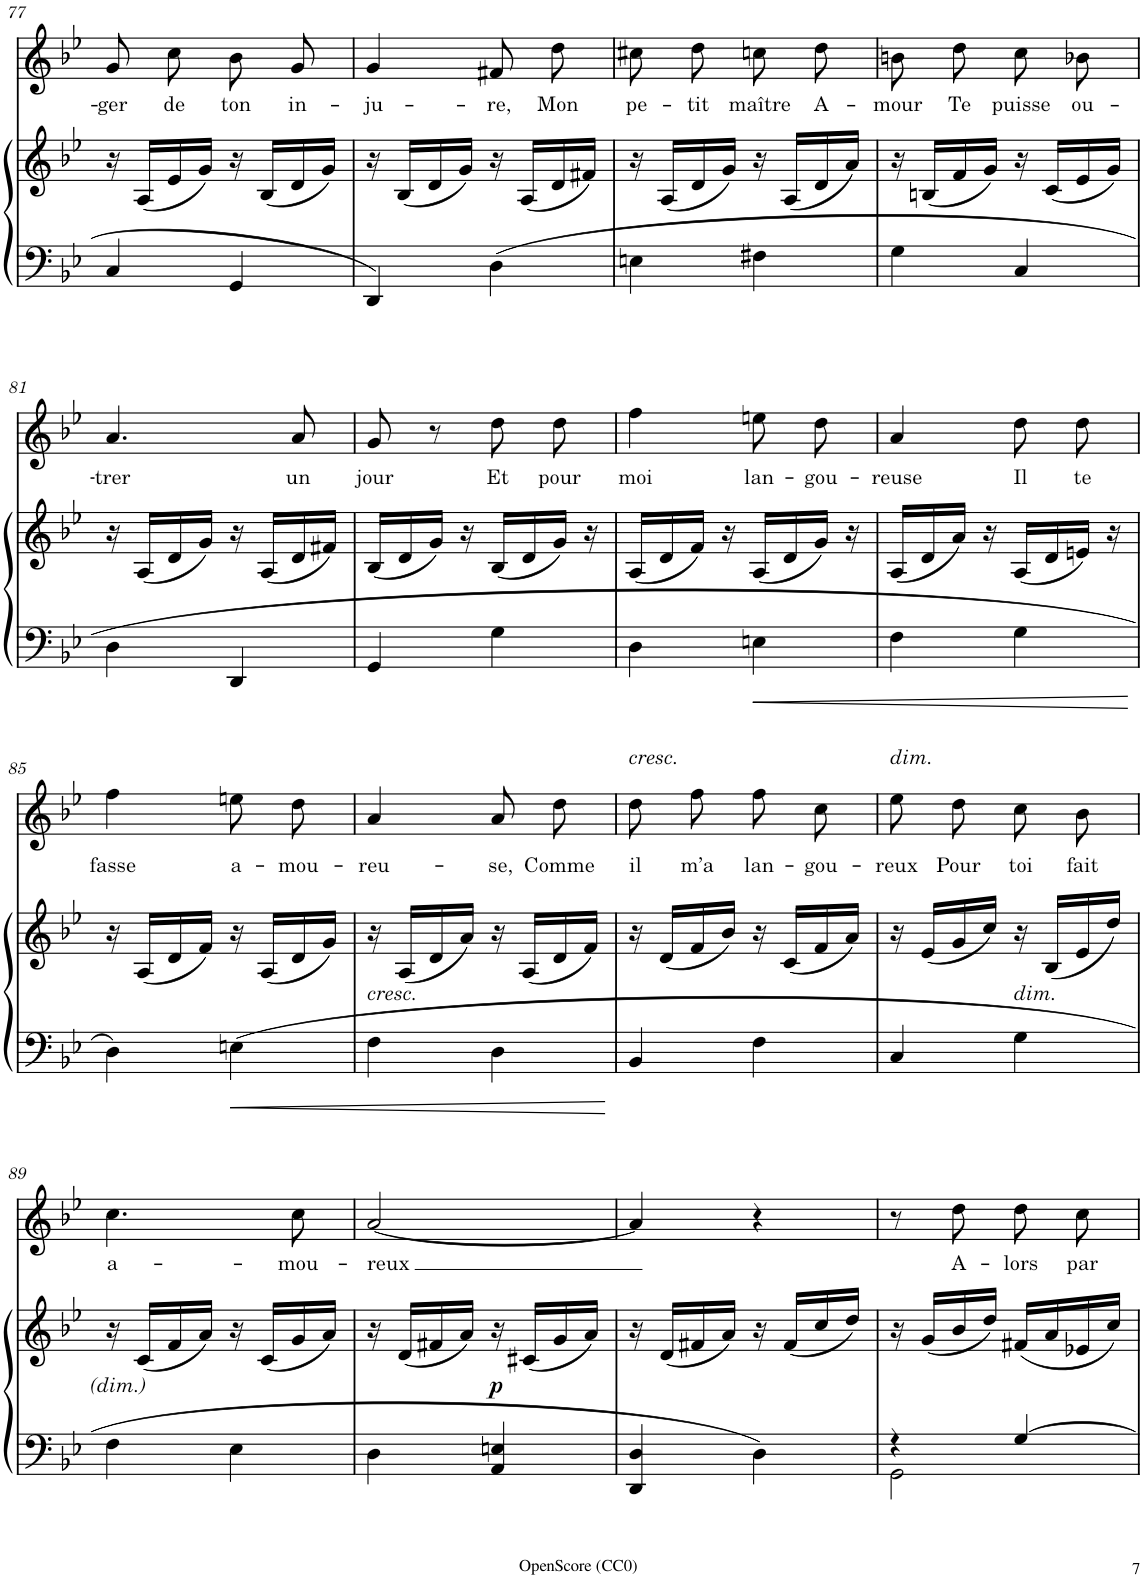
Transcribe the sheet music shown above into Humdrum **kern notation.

**kern	**kern	**dynam	**kern	**text
*part2	*part2	*part2	*part1	*part1
*staff3	*staff2	*staff2/3	*staff1	*staff1
*I"Piano	*	*	*I"Voice	*
*I'Pno	*	*	*	*
!!LO:PB:g=z
*clefF4	*clefG2	*	*clefG2	*
*k[b-e-]	*k[b-e-]	*	*k[b-e-]	*
*M2/4	*M2/4	*	*M2/4	*
=77	=77	=77	=77	=77
!	!	!	!	!LO:LY:b
4C/	16r	.	8g/L	-ger
.	(16A/LL	.	.	.
!	!	!	!	!LO:LY:b
.	16e-/	.	8cc/J	de
.	16g/JJ)	.	.	.
!	!	!	!	!LO:LY:b
4GG/	16r	.	8b-/L	ton
.	(16B-/LL	.	.	.
!	!	!	!	!LO:LY:b
.	16d/	.	8g/J	in-
.	16g/JJ)	.	.	.
=78	=78	=78	=78	=78
!	!	!	!	!LO:LY:b
4DD/	16r	.	4g/	-ju-
.	(16B-/LL	.	.	.
.	16d/	.	.	.
.	16g/JJ)	.	.	.
!	!	!	!	!LO:LY:b
4D\	16r	.	8f#X/L	-re,
.	(16A/LL	.	.	.
!	!	!	!	!LO:LY:b
.	16d/	.	8dd/J	Mon
.	16f#X/JJ)	.	.	.
=79	=79	=79	=79	=79
!	!	!	!	!LO:LY:b
4En\	16r	.	8cc#X\L	pe-
.	(16A/LL	.	.	.
!	!	!	!	!LO:LY:b
.	16d/	.	8dd\J	-tit
.	16g/JJ)	.	.	.
!	!	!	!	!LO:LY:b
4F#X\	16r	.	8ccn\L	maître
.	(16A/LL	.	.	.
!	!	!	!	!LO:LY:b
.	16d/	.	8dd\J	A-
.	16a/JJ)	.	.	.
=80	=80	=80	=80	=80
!	!	!	!	!LO:LY:b
4G\	16r	.	8bn\L	-mour
.	(16Bn/LL	.	.	.
!	!	!	!	!LO:LY:b
.	16f/	.	8dd\J	Te
.	16g/JJ)	.	.	.
!	!	!	!	!LO:LY:b
4C/	16r	.	8cc\L	puisse
.	(16c/LL	.	.	.
!	!	!	!	!LO:LY:b
.	16e-/	.	8b-X\J	ou-
.	16g/JJ)	.	.	.
!!LO:LB:g=z
=81	=81	=81	=81	=81
!	!	!	!	!LO:LY:b
4D\	16r	.	4.a/	-trer
.	(16A/LL	.	.	.
.	16d/	.	.	.
.	16g/JJ)	.	.	.
4DD/	16r	.	.	.
.	(16A/LL	.	.	.
!	!	!	!	!LO:LY:b
.	16d/	.	8a/	un
.	16f#X/JJ)	.	.	.
=82	=82	=82	=82	=82
!	!	!	!	!LO:LY:b
4GG/	(16B-/LL	.	8g/	jour
.	16d/	.	.	.
.	16g/JJ)	.	8r	.
.	16r	.	.	.
!	!	!	!	!LO:LY:b
4G\	(16B-/LL	.	8dd\L	Et
.	16d/	.	.	.
!	!	!	!	!LO:LY:b
.	16g/JJ)	.	8dd\J	pour
.	16r	.	.	.
=83	=83	=83	=83	=83
!	!	!	!	!LO:LY:b
4D\	(16A/LL	.	4ff\	moi
.	16d/	.	.	.
.	16f/JJ)	.	.	.
.	16r	.	.	.
!	!	!	!	!LO:LY:b
4En\	(16A/LL	.	8een\L	lan-
.	16d/	.	.	.
!	!	!	!	!LO:LY:b
.	16g/JJ)	.	8dd\J	-gou-
.	16r	.	.	.
=84	=84	=84	=84	=84
!	!	!	!	!LO:LY:b
4F\	(16A/LL	.	4a/	-reuse
.	16d/	.	.	.
.	16a/JJ)	.	.	.
.	16r	.	.	.
!	!	!	!	!LO:LY:b
4G\	(16A/LL	.	8dd\L	Il
.	16d/	.	.	.
!	!	!	!	!LO:LY:b
.	16en/JJ)	.	8dd\J	te
.	16r	.	.	.
!!LO:LB:g=z
=85	=85	=85	=85	=85
!	!	!	!	!LO:LY:b
4D\	16r	.	4ff\	fasse
.	(16A/LL	.	.	.
.	16d/	.	.	.
.	16f/JJ)	.	.	.
!	!	!	!	!LO:LY:b
4En\	16r	.	8een\L	a-
.	(16A/LL	.	.	.
!	!	!	!	!LO:LY:b
.	16d/	.	8dd\J	-mou-
.	16g/JJ)	.	.	.
=86	=86	=86	=86	=86
!	!LO:TX:b:i:t=cresc.	!	!	!
!	!	!	!	!LO:LY:b
4F\	16r	.	4a/	-reu-
.	(16A/LL	.	.	.
.	16d/	.	.	.
.	16a/JJ)	.	.	.
!	!	!	!	!LO:LY:b
4D\	16r	.	8a\L	-se,
.	(16A/LL	.	.	.
!	!	!	!	!LO:LY:b
.	16d/	.	8dd\J	Comme
.	16f/JJ)	.	.	.
=87	=87	=87	=87	=87
!	!	!	!LO:TX:a:i:t=cresc.	!
!	!	!	!	!LO:LY:b
4BB-/	16r	.	8dd\L	il
.	(16d/LL	.	.	.
!	!	!	!	!LO:LY:b
.	16f/	.	8ff\J	m’a
.	16b-/JJ)	.	.	.
!	!	!	!	!LO:LY:b
4F\	16r	.	8ff\L	lan-
.	(16c/LL	.	.	.
!	!	!	!	!LO:LY:b
.	16f/	.	8cc\J	-gou-
.	16a/JJ)	.	.	.
=88	=88	=88	=88	=88
!	!	!	!LO:TX:a:i:t=dim.	!
!	!	!	!	!LO:LY:b
4C/	16r	.	8ee-\L	-reux
.	(16e-/LL	.	.	.
!	!	!	!	!LO:LY:b
.	16g/	.	8dd\J	Pour
.	16cc/JJ)	.	.	.
!	!LO:TX:b:i:t=dim.	!	!	!
!	!	!	!	!LO:LY:b
4G\	16r	.	8cc\L	toi
.	(16B-/LL	.	.	.
!	!	!	!	!LO:LY:b
.	16e-/	.	8b-\J	fait
.	16dd/JJ)	.	.	.
!!LO:LB:g=z
=89	=89	=89	=89	=89
!	!	!	!	!LO:LY:b
4F\	16r	.	4.cc\	a-
.	(16c/LL	.	.	.
.	16f/	.	.	.
.	16a/JJ)	.	.	.
4E-\	16r	.	.	.
.	(16c/LL	.	.	.
!	!	!	!	!LO:LY:b
.	16g/	.	8cc\	-mou-
.	16a/JJ)	.	.	.
=90	=90	=90	=90	=90
!	!	!	!	!LO:LY:b
4D\	16r	.	[2a/	-reux
.	(16d/LL	.	.	.
.	16f#X/	.	.	.
.	16a/JJ)	.	.	.
!	!	!LO:DY:b	!	!
4AA/ 4En/	16r	p	.	.
.	(16c#X/LL	.	.	.
.	16g/	.	.	.
.	16a/JJ)	.	.	.
=91	=91	=91	=91	=91
4DD/ 4D/	16r	.	4a/]	.
.	(16d/LL	.	.	.
.	16f#X/	.	.	.
.	16a/JJ)	.	.	.
4D\	16r	.	4r	.
.	(16f#/LL	.	.	.
.	16cc/	.	.	.
.	16dd/JJ)	.	.	.
=92	=92	=92	=92	=92
*^	*	*	*	*
4r	2GG\	16r	.	8r	.
.	.	(16g/LL	.	.	.
!	!	!	!	!	!LO:LY:b
.	.	16b-/	.	8dd\	A-
.	.	16dd/JJ)	.	.	.
!	!	!	!	!	!LO:LY:b
[4G/	.	(16f#X/LL	.	8dd\L	-lors
.	.	16a/	.	.	.
!	!	!	!	!	!LO:LY:b
.	.	16e-X/	.	8cc\J	par
.	.	16cc/JJ)	.	.	.
*v	*v	*	*	*	*
=	=	=	=	=
*-	*-	*-	*-	*-
